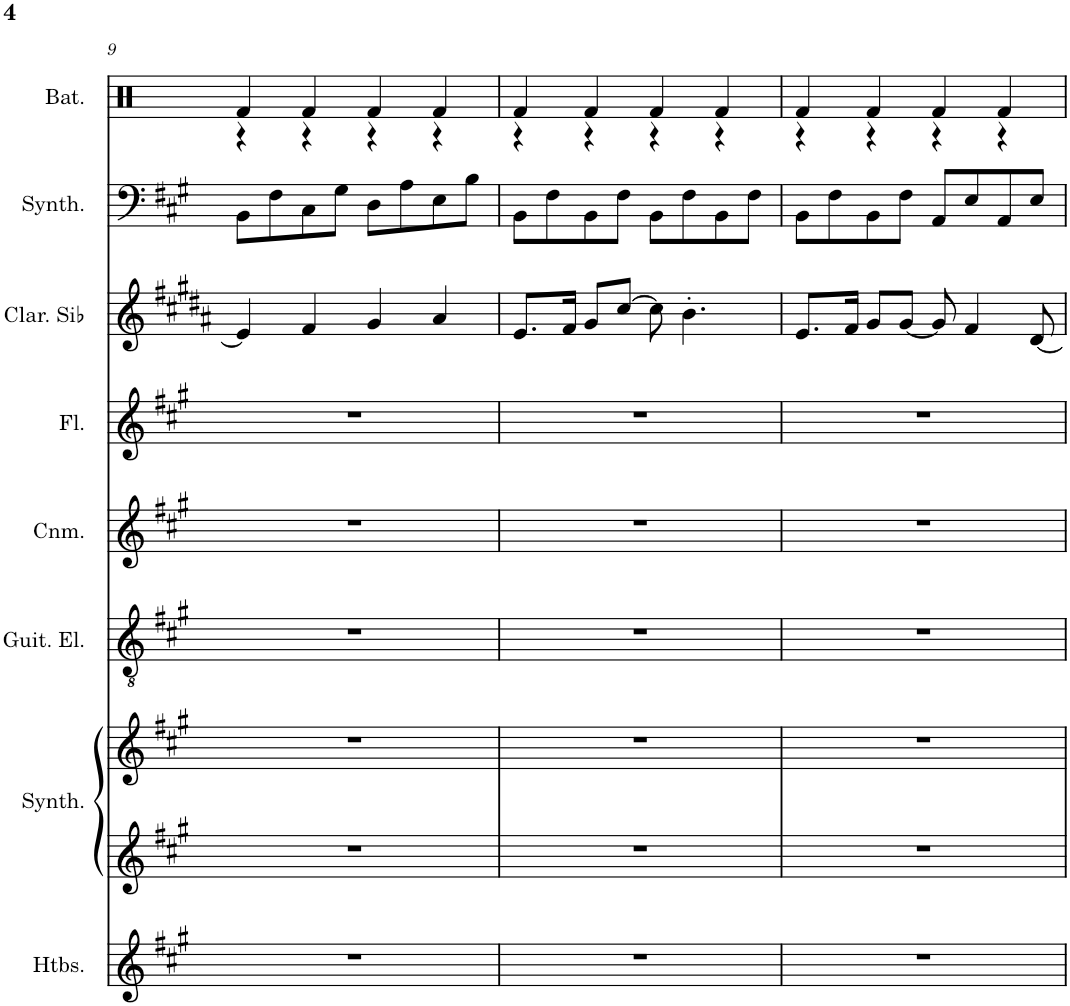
**kern	**kern	**kern	**kern	**kern	**kern	**kern	**kern	**kern
*part8	*part7	*part7	*part6	*part5	*part4	*part3	*part2	*part1
*staff9	*staff8	*staff7	*staff6	*staff5	*staff4	*staff3	*staff2	*staff1
*I"Hautbois, Oboe	*I"Synthétiseur Pad, Pad 7	*	*I"Guitare électrique, Clean guitar	*I"Cornemuse, Bagpipe	*I"Flûte, Flute	*I"Clarinette en Sib	*I"Synthétiseur d'effets, Synth bass (Lead 8)	*I"Batterie, Drums
*I'Htbs.	*I'Synth.	*	*I'Guit. El.	*I'Cnm.	*I'Fl.	*I'Clar. Sib	*I'Synth.	*I'Bat.
!!LO:PB:g=z
*clefG2	*clefG2	*clefG2	*clefGv2	*clefG2	*clefG2	*clefG2	*clefF4	*clefX
*	*	*	*	*Trd1c2	*	*Trd1c2	*	*
*k[f#c#g#]	*k[f#c#g#]	*k[f#c#g#]	*k[f#c#g#]	*k[f#c#g#]	*k[f#c#g#]	*k[f#c#g#d#a#]	*k[f#c#g#]	*k[]
*M4/4	*M4/4	*M4/4	*M4/4	*M4/4	*M4/4	*M4/4	*M4/4	*M4/4
=9	=9	=9	=9	=9	=9	=9	=9	=9
*	*	*	*	*	*	*	*	*^
1r	1r	1r	1r	1r	1r	4e/]	8BB\L	4Rf/	4r
.	.	.	.	.	.	.	8F#\	.	.
.	.	.	.	.	.	4f#/	8C#\	4Rf/	4r
.	.	.	.	.	.	.	8G#\J	.	.
.	.	.	.	.	.	4g#/	8D\L	4Rf/	4r
.	.	.	.	.	.	.	8A\	.	.
.	.	.	.	.	.	4a#/	8E\	4Rf/	4r
.	.	.	.	.	.	.	8B\J	.	.
=10	=10	=10	=10	=10	=10	=10	=10	=10	=10
1r	1r	1r	1r	1r	1r	8.e/L	8BB\L	4Rf/	4r
.	.	.	.	.	.	.	8F#\	.	.
.	.	.	.	.	.	16f#/Jk	.	.	.
.	.	.	.	.	.	8g#/L	8BB\	4Rf/	4r
.	.	.	.	.	.	[8cc#/J	8F#\J	.	.
.	.	.	.	.	.	8cc#\]	8BB\L	4Rf/	4r
.	.	.	.	.	.	4.b'\	8F#\	.	.
.	.	.	.	.	.	.	8BB\	4Rf/	4r
.	.	.	.	.	.	.	8F#\J	.	.
=11	=11	=11	=11	=11	=11	=11	=11	=11	=11
1r	1r	1r	1r	1r	1r	8.e/L	8BB\L	4Rf/	4r
.	.	.	.	.	.	.	8F#\	.	.
.	.	.	.	.	.	16f#/Jk	.	.	.
.	.	.	.	.	.	8g#/L	8BB\	4Rf/	4r
.	.	.	.	.	.	[8g#/J	8F#\J	.	.
.	.	.	.	.	.	8g#/]	8AA/L	4Rf/	4r
.	.	.	.	.	.	4f#/	8E/	.	.
.	.	.	.	.	.	.	8AA/	4Rf/	4r
.	.	.	.	.	.	[8d#/	8E/J	.	.
*	*	*	*	*	*	*	*	*v	*v
=	=	=	=	=	=	=	=	=
*-	*-	*-	*-	*-	*-	*-	*-	*-
